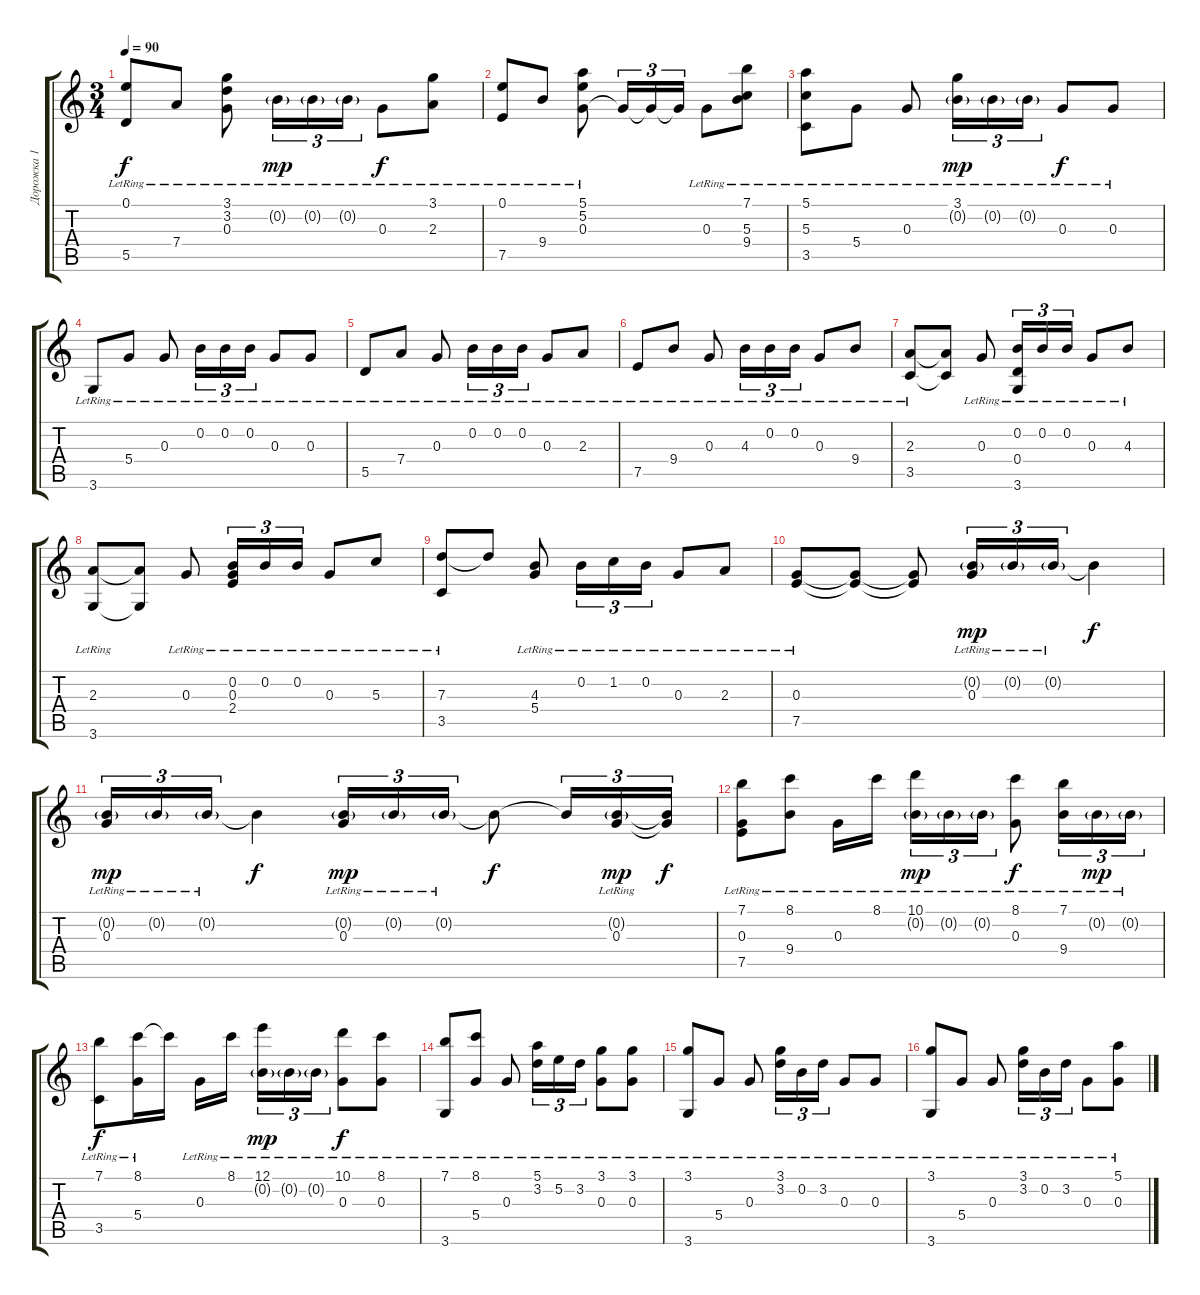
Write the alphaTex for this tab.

\track ("Дорожка 1" "Дорожка 1") {instrument acousticguitarsteel}
\staff {score tabs}
\tuning (E4 B3 G3 D3 A2 E2) {hide}
\ts (3 4)
\tempo 90
\clef g2
\ks c
(0.1{lr} 5.5{lr}).8{dy f} 7.4{lr}.8 (3.1{lr} 3.2{lr} 0.3{lr}).8 0.2{g lr}.16{tu (3 2) dy mp} 0.2{g lr}.16{tu (3 2)} 0.2{g lr}.16{tu (3 2)} 0.3{lr}.8{dy f} (3.1 2.3{lr}).8 |
(0.1{lr} 7.5{lr}).8 9.4{lr}.8 (5.1{lr} 5.2{lr} 0.3{lr}).8 0.3{t}.16{tu (3 2)} 0.3{t}.16{tu (3 2)} 0.3{t}.16{tu (3 2)} 0.3{lr}.8 (7.1{lr} 5.3{lr} 9.4{lr}).8 |
(5.1{lr} 5.3{lr} 3.5{lr}).8 5.4{lr}.8 0.3{lr}.8 (3.1{lr} 0.2{g lr}).16{tu (3 2) dy mp} 0.2{g lr}.16{tu (3 2)} 0.2{g lr}.16{tu (3 2)} 0.3{lr}.8{dy f} 0.3{lr}.8 |
3.6{lr}.8 5.4{lr}.8 0.3{lr}.8 0.2{lr}.16{tu (3 2)} 0.2{lr}.16{tu (3 2)} 0.2{lr}.16{tu (3 2)} 0.3{lr}.8 0.3{lr}.8 |
5.5{lr}.8 7.4{lr}.8 0.3{lr}.8 0.2{lr}.16{tu (3 2)} 0.2{lr}.16{tu (3 2)} 0.2{lr}.16{tu (3 2)} 0.3{lr}.8 2.3{lr}.8 |
7.5{lr}.8 9.4{lr}.8 0.3{lr}.8 4.3{lr}.16{tu (3 2)} 0.2{lr}.16{tu (3 2)} 0.2{lr}.16{tu (3 2)} 0.3{lr}.8 9.4{lr}.8 |
(2.3{lr} 3.5{lr}).8 (2.3{t} 3.5{t}).8 0.3{lr}.8 (0.2{lr} 0.4{lr} 3.6{lr}).16{tu (3 2)} 0.2{lr}.16{tu (3 2)} 0.2{lr}.16{tu (3 2)} 0.3{lr}.8 4.3{lr}.8 |
(2.3{lr} 3.6{lr}).8 (2.3{t} 3.6{t}).8 0.3{lr}.8 (0.2{lr} 0.3{lr} 2.4{lr}).16{tu (3 2)} 0.2{lr}.16{tu (3 2)} 0.2{lr}.16{tu (3 2)} 0.3{lr}.8 5.3{lr}.8 |
(7.3{lr} 3.5{lr}).8 7.3{t}.8 (4.3{lr} 5.4{lr}).8 0.2{lr}.16{tu (3 2)} 1.2{lr}.16{tu (3 2)} 0.2{lr}.16{tu (3 2)} 0.3{lr}.8 2.3{lr}.8 |
(0.3{lr} 7.5{lr}).8 (0.3{t} 7.5{t}).8 (0.3{t} 7.5{t}).8 (0.2{g lr} 0.3{lr}).16{tu (3 2) dy mp} 0.2{g lr}.16{tu (3 2)} 0.2{g lr}.16{tu (3 2)} 0.2{t}.4{dy f} |
(0.2{g lr} 0.3{lr}).16{tu (3 2) dy mp} 0.2{g lr}.16{tu (3 2)} 0.2{g lr}.16{tu (3 2)} 0.2{t}.4{dy f} (0.2{g lr} 0.3{lr}).16{tu (3 2) dy mp} 0.2{g lr}.16{tu (3 2)} 0.2{g lr}.16{tu (3 2)} 0.2{t}.8{dy f} 0.2{t}.16{tu (3 2)} (0.2{g lr} 0.3{lr}).16{tu (3 2) dy mp} (0.2{t} 0.3{t}).16{tu (3 2) dy f} |
(7.1{lr} 0.3{lr} 7.5{lr}).8 (8.1{lr} 9.4{lr}).8 0.3{lr}.16 8.1{lr}.16{beam splitsecondary} (10.1{lr} 0.2{g lr}).16{tu (3 2) dy mp} 0.2{g lr}.16{tu (3 2)} 0.2{g lr}.16{tu (3 2)} (8.1{lr} 0.3{lr}).8{dy f} (7.1{lr} 9.4{lr}).16{tu (3 2)} 0.2{g lr}.16{tu (3 2) dy mp} 0.2{g lr}.16{tu (3 2)} |
(7.1{lr} 3.5{lr}).8{dy f} (8.1{lr} 5.4{lr}).16 8.1{t}.16 0.3{lr}.16 8.1{lr}.16{beam splitsecondary} (12.1{lr} 0.2{g lr}).16{tu (3 2) dy mp} 0.2{g lr}.16{tu (3 2)} 0.2{g lr}.16{tu (3 2)} (10.1{lr} 0.3{lr}).8{dy f} (8.1{lr} 0.3{lr}).8 |
(7.1{lr} 3.6{lr}).8 (8.1{lr} 5.4{lr}).8 0.3{lr}.8 (5.1{lr} 3.2{lr}).16{tu (3 2)} 5.2{lr}.16{tu (3 2)} 3.2{lr}.16{tu (3 2)} (3.1{lr} 0.3{lr}).8 (3.1{lr} 0.3{lr}).8 |
(3.1 3.6{lr}).8 5.4{lr}.8 0.3{lr}.8 (3.1{lr} 3.2{lr}).16{tu (3 2)} 0.2{lr}.16{tu (3 2)} 3.2{lr}.16{tu (3 2)} 0.3{lr}.8 0.3{lr}.8 |
(3.1 3.6{lr}).8 5.4{lr}.8 0.3{lr}.8 (3.1{lr} 3.2{lr}).16{tu (3 2)} 0.2{lr}.16{tu (3 2)} 3.2{lr}.16{tu (3 2)} 0.3{lr}.8 (5.1 0.3{lr}).8
